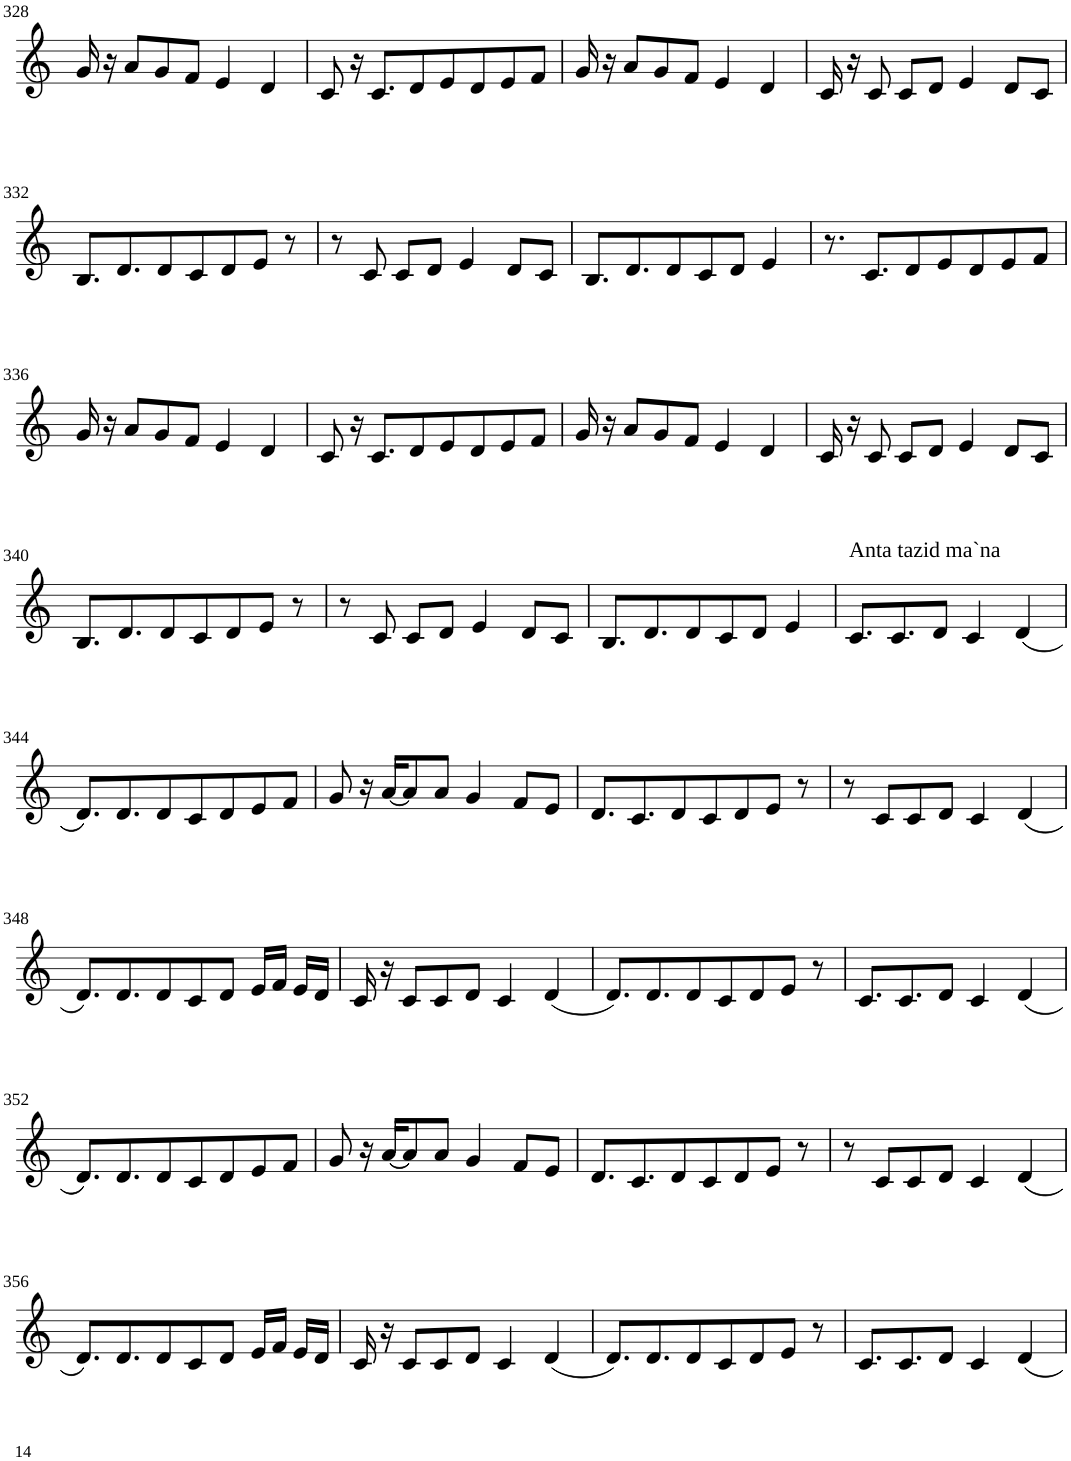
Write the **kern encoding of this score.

**kern
*part1
*staff1
*I"Violin
!!LO:PB:g=z
*clefG2
*k[]
*M8/8
=328
16g/
16r
8a/L
8g/
8f/J
4e/
4d/
=329
8c/
16r
8.c/L
8d/
8e/
8d/
8e/
8f/J
=330
16g/
16r
8a/L
8g/
8f/J
4e/
4d/
=331
16c/
16r
8c/
8c/L
8d/J
4e/
8d/L
8c/J
!!LO:LB:g=z
=332
8.B/L
8.d/
8d/
8c/
8d/
8e/J
8r
=333
8r
8c/
8c/L
8d/J
4e/
8d/L
8c/J
=334
8.B/L
8.d/
8d/
8c/
8d/J
4e/
=335
8.r
8.c/L
8d/
8e/
8d/
8e/
8f/J
!!LO:LB:g=z
=336
16g/
16r
8a/L
8g/
8f/J
4e/
4d/
=337
8c/
16r
8.c/L
8d/
8e/
8d/
8e/
8f/J
=338
16g/
16r
8a/L
8g/
8f/J
4e/
4d/
=339
16c/
16r
8c/
8c/L
8d/J
4e/
8d/L
8c/J
!!LO:LB:g=z
=340
8.B/L
8.d/
8d/
8c/
8d/
8e/J
8r
=341
8r
8c/
8c/L
8d/J
4e/
8d/L
8c/J
=342
8.B/L
8.d/
8d/
8c/
8d/J
4e/
=343
!LO:TX:a:t=Anta tazid ma`na
8.c/L
8.c/
8d/J
4c/
(4d/
!!LO:LB:g=z
=344
8.d/L)
8.d/
8d/
8c/
8d/
8e/
8f/J
=345
8g/
16r
[16a/KL
8a/]
8a/J
4g/
8f/L
8e/J
=346
8.d/L
8.c/
8d/
8c/
8d/
8e/J
8r
=347
8r
8c/L
8c/
8d/J
4c/
(4d/
!!LO:LB:g=z
=348
8.d/L)
8.d/
8d/
8c/
8d/J
16e/LL
16f/JJ
16e/LL
16d/JJ
=349
16c/
16r
8c/L
8c/
8d/J
4c/
(4d/
=350
8.d/L)
8.d/
8d/
8c/
8d/
8e/J
8r
=351
8.c/L
8.c/
8d/J
4c/
(4d/
!!LO:LB:g=z
=352
8.d/L)
8.d/
8d/
8c/
8d/
8e/
8f/J
=353
8g/
16r
[16a/KL
8a/]
8a/J
4g/
8f/L
8e/J
=354
8.d/L
8.c/
8d/
8c/
8d/
8e/J
8r
=355
8r
8c/L
8c/
8d/J
4c/
(4d/
!!LO:LB:g=z
=356
8.d/L)
8.d/
8d/
8c/
8d/J
16e/LL
16f/JJ
16e/LL
16d/JJ
=357
16c/
16r
8c/L
8c/
8d/J
4c/
(4d/
=358
8.d/L)
8.d/
8d/
8c/
8d/
8e/J
8r
=359
8.c/L
8.c/
8d/J
4c/
4d/
=
*-
